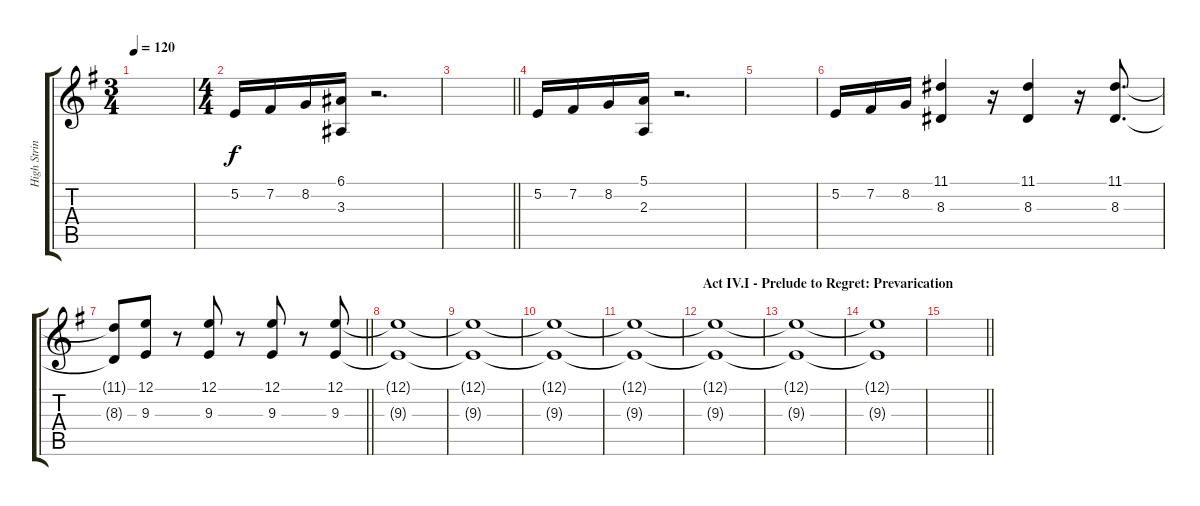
\track ("High Strings Standard" "High Strin") {instrument stringensemble1}
\staff {score tabs}
\tuning (E4 B3 G3 D3 A2 E2) {hide}
\ts (3 4)
\tempo 120
\clef g2
\ks eminor
|
\ts (4 4)
5.2.16 7.2.16 8.2.16 (6.1 3.3).16 r.2{d} |
\barLineRight lightlight
|
5.2.16 7.2.16 8.2.16 (5.1 2.3).16 r.2{d} |
|
5.2.16 7.2.16 8.2.16 (11.1 8.3).4 r.16 (11.1 8.3).4 r.16 (11.1 8.3).8{d} |
\barLineRight lightlight
(11.1{t} 8.3{t}).8 (12.1 9.3).8 r.8 (12.1 9.3).8 r.8 (12.1 9.3).8 r.8 (12.1 9.3).8 |
\section ("" "")
(12.1{t} 9.3{t}).1 |
(12.1{t} 9.3{t}).1 |
(12.1{t} 9.3{t}).1{volume 16} |
(12.1{t} 9.3{t}).1 |
\section ("" "Act IV.I - Prelude to Regret: Prevarication")
(12.1{t} 9.3{t}).1{volume 0} |
(12.1{t} 9.3{t}).1 |
(12.1{t} 9.3{t}).1 |
\barLineRight lightlight
